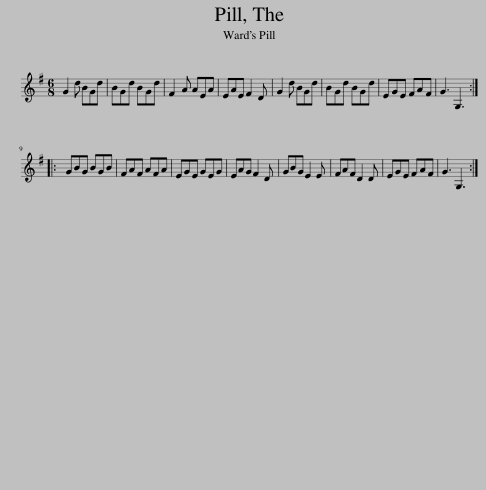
X:1
L:1/8
M:6/8
I:linebreak $
K:G
V:1 treble
V:1
 G2 d BGd | BGd BGd | F2 A AEA | EAE F2 D | G2 d BGd | %5
 BGd BGd | EGE FAF | G3 G,3 ::$ GBG BGB | FAF AFA | %10
 EGE GEG | EAG F2 D | GBG E2 E | FAF D2 D | EGE FAF | %15
 G3 G,3 :| %16
